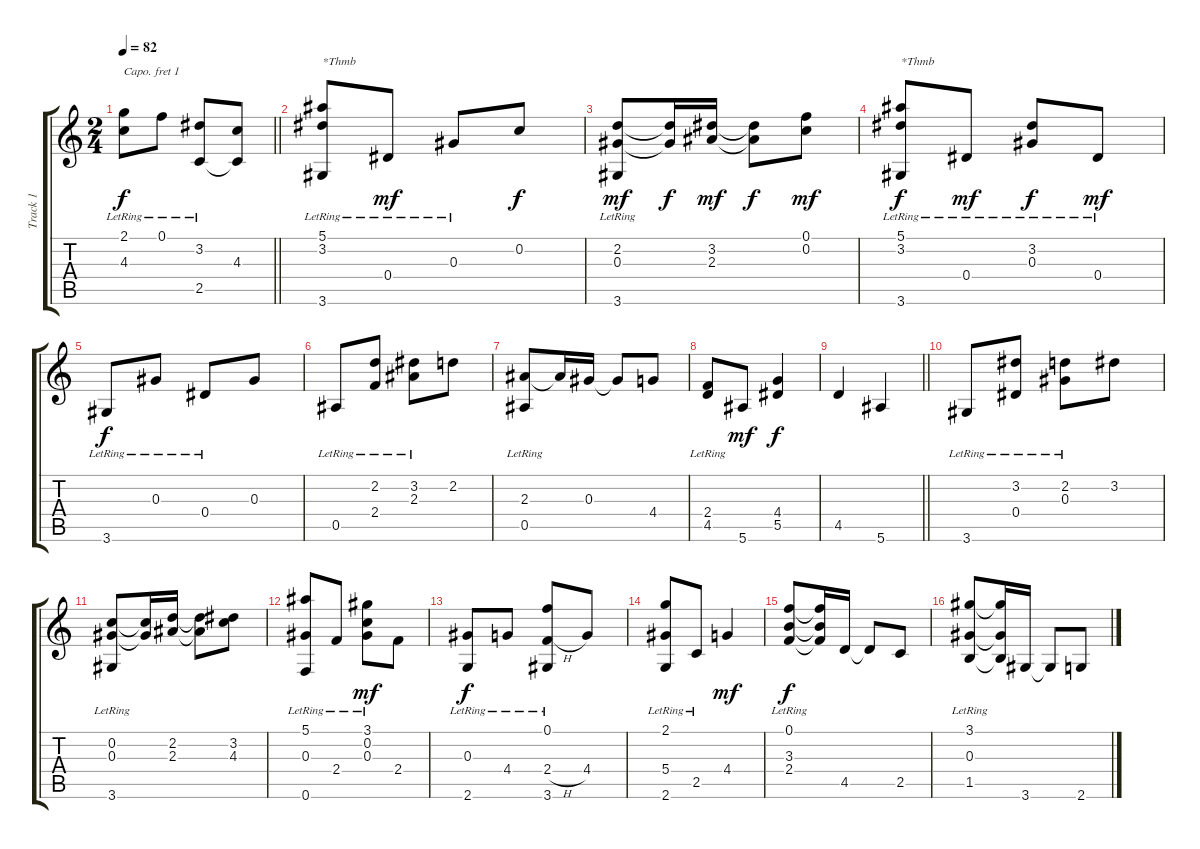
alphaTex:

\track ("Track 1" "Track 1") {instrument acousticguitarsteel}
\staff {score tabs}
\capo 1
\tuning (E4 B3 G3 D3 A2 E2) {hide}
\ts (2 4)
\tempo 82
\clef g2
\barLineRight lightlight
\ks c
(2.1{lr} 4.3{lr}).8{dy f} 0.1{lr}.8 (3.2{lr} 2.5).8 (4.3 2.5{t}).8 |
(5.1{lr} 3.2{lr} 3.6{lr}).8{txt "*Thmb"} 0.4{lr}.8{dy mf} 0.3{lr}.8 0.2.8{dy f} |
(2.2{lr} 0.3 3.6{lr}).8{dy mf} (2.2{t} 0.3{t}).16{dy f} (3.2 2.3).16{dy mf} (3.2{t} 2.3{t}).8{dy f} (0.1 0.2).8{dy mf} |
(5.1{lr} 3.2{lr} 3.6{lr}).8{txt "*Thmb" dy f} 0.4{lr}.8{dy mf} (3.2{lr} 0.3{lr}).8{dy f} 0.4{lr}.8{dy mf} |
3.6{lr}.8{dy f} 0.3{lr}.8 0.4{lr}.8 0.3.8 |
0.5{lr}.8 (2.2 2.4{lr}).8 (3.2 2.3{lr}).8 2.2.8 |
(2.3 0.5{lr}).8 2.3{t}.16 0.3.16 0.3{t}.8 4.4.8 |
(2.4{lr} 4.5{lr}).8 5.6.8{dy mf} (4.4 5.5).4{dy f} |
\barLineRight lightlight
4.5.4 5.6.4 |
3.6{lr}.8 (3.2 0.4{lr}).8 (2.2 0.3{lr}).8 3.2.8 |
(0.2 0.3{lr} 3.6{lr}).8 (0.2{t} 0.3{t}).16 (2.2 2.3).16 (2.2{t} 2.3{t}).8 (3.2 4.3).8 |
(5.1{lr} 0.3{lr} 0.6{lr}).8 2.4{lr}.8 (3.1{lr} 0.2{lr} 0.3{lr}).8{dy mf} 2.4.8 |
(0.3{lr} 2.6{lr}).8{dy f} 4.4{lr}.8 (0.1{lr} 2.4{h} 3.6{lr}).8 4.4.8 |
(2.1{lr} 5.4{lr} 2.6{lr}).8 2.5{lr}.8 4.4.4{dy mf} |
(0.1{lr} 3.3{lr} 2.4{lr}).8{dy f} (0.1{t} 3.3{t} 2.4{t}).16 4.5.16 4.5{t}.8 2.5.8 |
(3.1{lr} 0.3{lr} 1.5).8 (3.1{t} 0.3{t} 1.5{t}).16 3.6.16 3.6{t}.8 2.6.8
